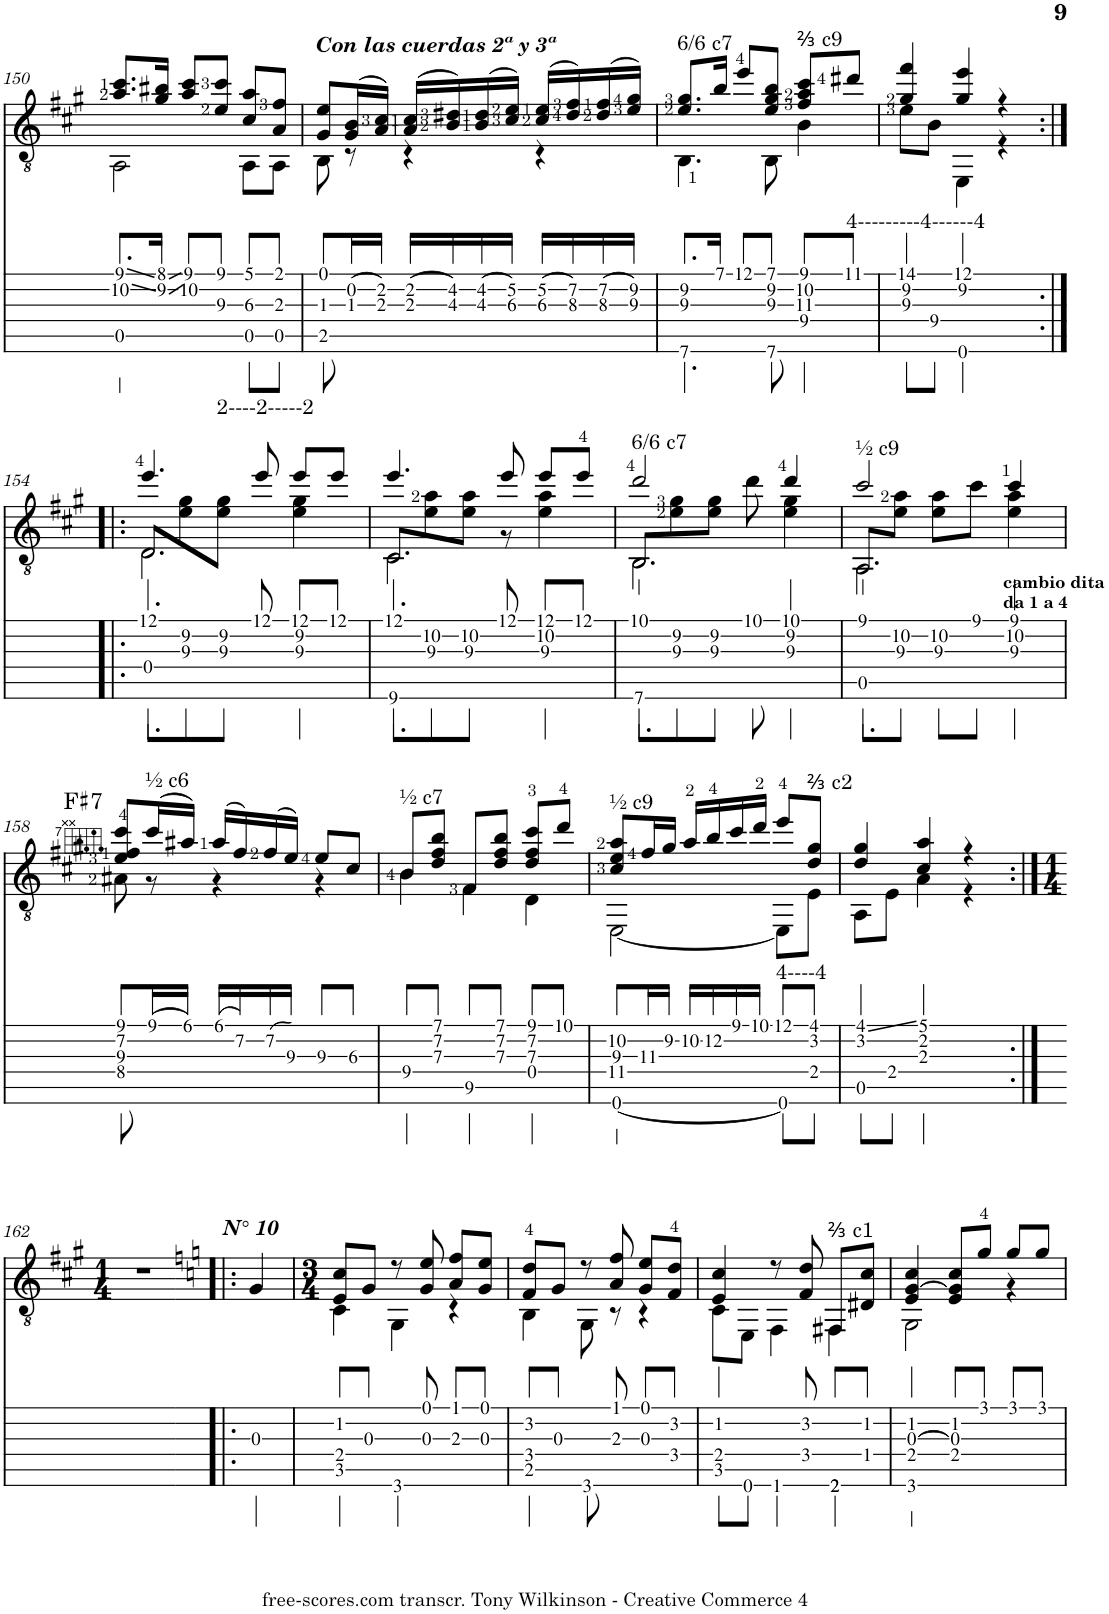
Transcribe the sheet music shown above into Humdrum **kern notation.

**kern	**kern	**harte
*part2	*part1	*part1
*staff2	*staff1	*
*I"Chitarra classica (Intavolatura)	*I"Chitarra 7-corde	*
!!LO:PB:g=z
*	*clefGv2	*
*k[f#c#g#]	*k[f#c#g#]	*
*M3/4	*M3/4	*
=150	=150	=150
*^	*^	*
8.a/ 8.cc#/L	2AA\	8.a/ 8.cc#/L	2AA\	.
16g#/ 16b#X/Jk	.	16g#/ 16b#X/Jk	.	.
8a/ 8cc#/L	.	8a/ 8cc#/L	.	.
!LO:TX:b:t=2----2-----2	!	!	!	!
8e/ 8cc#/J	.	8e/ 8cc#/J	.	.
8c#/ 8a/L	8AA\L	8c#/ 8a/L	8AA\L	.
8A/ 8f#/J	8AA\J	8A/ 8f#/J	8AA\J	.
=151	=151	=151	=151	=151
!	!	!LO:TX:a:Bi:t=Con las cuerdas 2ª y 3ª	!	!
8G#/ 8e/L	8BB\	8G#/ 8e/L	8BB\	.
(16G#/ 16B/L	8r	(16G#/ 16B/L	8r	.
16A/ 16c#/JJ)	.	16A/ 16c#/JJ)	.	.
(16A/ 16c#/LL	4r	(16A/ 16c#/LL	4r	.
16B/ 16d#X/)	.	16B/ 16d#X/)	.	.
(16B/ 16d#/	.	(16B/ 16d#/	.	.
16c#/ 16e/JJ)	.	16c#/ 16e/JJ)	.	.
(16c#/ 16e/LL	4r	(16c#/ 16e/LL	4r	.
16d#/ 16f#/)	.	16d#/ 16f#/)	.	.
(16d#/ 16f#/	.	(16d#/ 16f#/	.	.
16e/ 16g#/JJ)	.	16e/ 16g#/JJ)	.	.
=152	=152	=152	=152	=152
!	!	!LO:TX:a:t=6/6 c7	!	!
8.e/ 8.g#/L	4.BB\	8.e/ 8.g#/L	4.BB\	.
16b/Jk	.	16b/Jk	.	.
8ee/L	.	8ee/L	.	.
8e/ 8g#/ 8b/J	8BB\	8e/ 8g#/ 8b/J	8BB\	.
!	!	!LO:TX:a:t=⅔ c9	!	!
8f#/ 8a/ 8cc#/L	4B\	8f#/ 8a/ 8cc#/L	4B\	.
!LO:TX:a:t=4---------4------4	!	!	!	!
8dd#X/J	.	8dd#X/J	.	.
=153	=153	=153	=153	=153
4g#/ 4ff#/	8e\L	4g#/ 4ff#/	8e\L	.
.	8B\J	.	8B\J	.
4g#/ 4ee/	4EE\	4g#/ 4ee/	4EE\	.
4r	4r	4r	4r	.
!!LO:LB:g=z
=154:|!|:	=154:|!|:	=154:|!|:	=154:|!|:	=154:|!|:
!	!LO:N:head=open	!	!LO:N:head=open	!
*	*^	*	*^	*
4.ee/	8D\L	2.D\	4.ee/	8D/L	2.D\	.
.	8e\ 8g#\	.	.	8e\ 8g#\	.	.
.	8e\ 8g#\J	.	.	8e\ 8g#\J	.	.
8ee/	8ryy	.	8ee/	8ryy	.	.
8ee/L	4e\ 4g#\	.	8ee/L	4e\ 4g#\	.	.
8ee/J	.	.	8ee/J	.	.	.
=155	=155	=155	=155	=155	=155	=155
!	!	!	!	!LO:N:head=open	!	!
4.ee/	8C#\L	2.C#\	4.ee/	8C#/L	2.C#\	.
.	8e\ 8a\	.	.	8e\ 8a\	.	.
.	8e\ 8a\J	.	.	8e\ 8a\J	.	.
8ee/	8r	.	8ee/	8r	.	.
8ee/L	4e\ 4a\	.	8ee/L	4e\ 4a\	.	.
8ee/J	.	.	8ee/J	.	.	.
=156	=156	=156	=156	=156	=156	=156
!	!	!	!LO:TX:a:t=6/6 c7	!	!	!
!	!	!	!	!LO:N:head=open	!	!
2dd/	8BB\L	2.BB\	2dd/	8BB/L	2.BB\	.
.	8e\ 8g#\	.	.	8e\ 8g#\	.	.
.	8e\ 8g#\J	.	.	8e\ 8g#\J	.	.
.	8dd\	.	.	8dd\	.	.
4dd/	4e\ 4g#\	.	4dd/	4e\ 4g#\	.	.
=157	=157	=157	=157	=157	=157	=157
!	!	!	!LO:TX:a:t=½ c9	!	!	!
!	!	!	!	!LO:N:head=open	!	!
2cc#/	8AA\L	2.AA\	2cc#/	8AA/L	2.AA\	.
.	8e\ 8a\J	.	.	8e\ 8a\J	.	.
.	8e\ 8a\L	.	.	8e\ 8a\L	.	.
.	8cc#\J	.	.	8cc#\J	.	.
!LO:TX:a:B:t=cambio dita	!	!	!	!	!	!
!LO:TX:a:t=da 1 a 4	!	!	!	!	!	!
4cc#/	4e\ 4a\	.	4cc#/	4e\ 4a\	.	.
*	*v	*v	*	*	*	*
*	*	*	*v	*v	*
!!LO:LB:g=z
=158	=158	=158	=158	=158
!	!	!	!	!LO:H:kt=7
8e/ 8f#/ 8cc#/L	8A#X\	8e/ 8f#/ 8cc#/L	8A#X\	F#:7
!	!	!LO:TX:a:t=½ c6	!	!
(16cc#/L	8r	(16cc#/L	8r	.
16a#X/JJ)	.	16a#X/JJ)	.	.
(16a#/LL	4r	(16a#/LL	4r	.
16f#/)	.	16f#/)	.	.
(16f#/	.	(16f#/	.	.
16e/JJ)	.	16e/JJ)	.	.
8e/L	4r	8e/L	4r	.
8c#/J	.	8c#/J	.	.
=159	=159	=159	=159	=159
!	!	!LO:TX:a:t=½ c7	!	!
8B/L	4B\	8B/L	4B\	.
8d/ 8f#/ 8b/J	.	8d/ 8f#/ 8b/J	.	.
8F#/L	4F#\	8F#/L	4F#\	.
8d/ 8f#/ 8b/J	.	8d/ 8f#/ 8b/J	.	.
8d/ 8f#/ 8cc#/L	4D\	8d/ 8f#/ 8cc#/L	4D\	.
8dd/J	.	8dd/J	.	.
=160	=160	=160	=160	=160
!	!	!LO:TX:a:t=½ c9	!	!
8c#/ 8e/ 8a/L	[2EE\	8c#/ 8e/ 8a/L	[2EE\	.
16f#/L	.	16f#/L	.	.
16g#/JJ	.	16g#/JJ	.	.
16a/LL	.	16a/LL	.	.
16b/	.	16b/	.	.
16cc#/	.	16cc#/	.	.
16dd/JJ	.	16dd/JJ	.	.
!LO:TX:a:t=4----4	!	!	!	!
8ee/L	8EE\L]	8ee/L	8EE\L]	.
!	!	!LO:TX:a:t=⅔ c2	!	!
8d/ 8g#/J	8E\J	8d/ 8g#/J	8E\J	.
=161	=161	=161	=161	=161
4d/ 4g#/	8AA\L	4d/ 4g#/	8AA\L	.
.	8E\J	.	8E\J	.
4c#/ 4a/	4A\	4c#/ 4a/	4A\	.
4r	4r	4r	4r	.
*v	*v	*	*	*
*	*v	*v	*
!!LO:LB:g=z
=162:|!	=162:|!	=162:|!
*M1/4	*M1/4	*
4r	4r	.
=163!|:	=163!|:	=163!|:
*k[]	*k[]	*
!	!LO:TX:a:Bi:t=N° 10	!
4G\	4G/	.
=164	=164	=164
*M3/4	*M3/4	*
*^	*^	*
8E/ 8c/L	4C\	8E/ 8c/L	4C\	.
8G/J	.	8G/J	.	.
8r	4GG\	8r	4GG\	.
8G/ 8e/	.	8G/ 8e/	.	.
8A/ 8f/L	4r	8A/ 8f/L	4r	.
8G/ 8e/J	.	8G/ 8e/J	.	.
=165	=165	=165	=165	=165
8F/ 8d/L	4BB\	8F/ 8d/L	4BB\	.
8G/J	.	8G/J	.	.
8r	8GG\	8r	8GG\	.
8A/ 8f/	8r	8A/ 8f/	8r	.
8G/ 8e/L	4r	8G/ 8e/L	4r	.
8F/ 8d/J	.	8F/ 8d/J	.	.
=166	=166	=166	=166	=166
4E/ 4c/	8C\L	4E/ 4c/	8C\L	.
.	8EE\J	.	8EE\J	.
8r	4FF\	8r	4FF\	.
8F/ 8d/	.	8F/ 8d/	.	.
!	!	!LO:TX:a:t=⅔ c1	!	!
8FF#X/L	4FF#\	8FF#X/L	4FF#\	.
8D#X/ 8c/J	.	8D#X/ 8c/J	.	.
=167	=167	=167	=167	=167
4E/ [4G/ 4c/	2GG\	4E/ [4G/ 4c/	2GG\	.
8E/ 8G/] 8c/L	.	8E/ 8G/] 8c/L	.	.
8g/J	.	8g/J	.	.
8g/L	4r	8g/L	4r	.
8g/J	.	8g/J	.	.
*v	*v	*	*	*
*	*v	*v	*
=	=	=
*-	*-	*-
